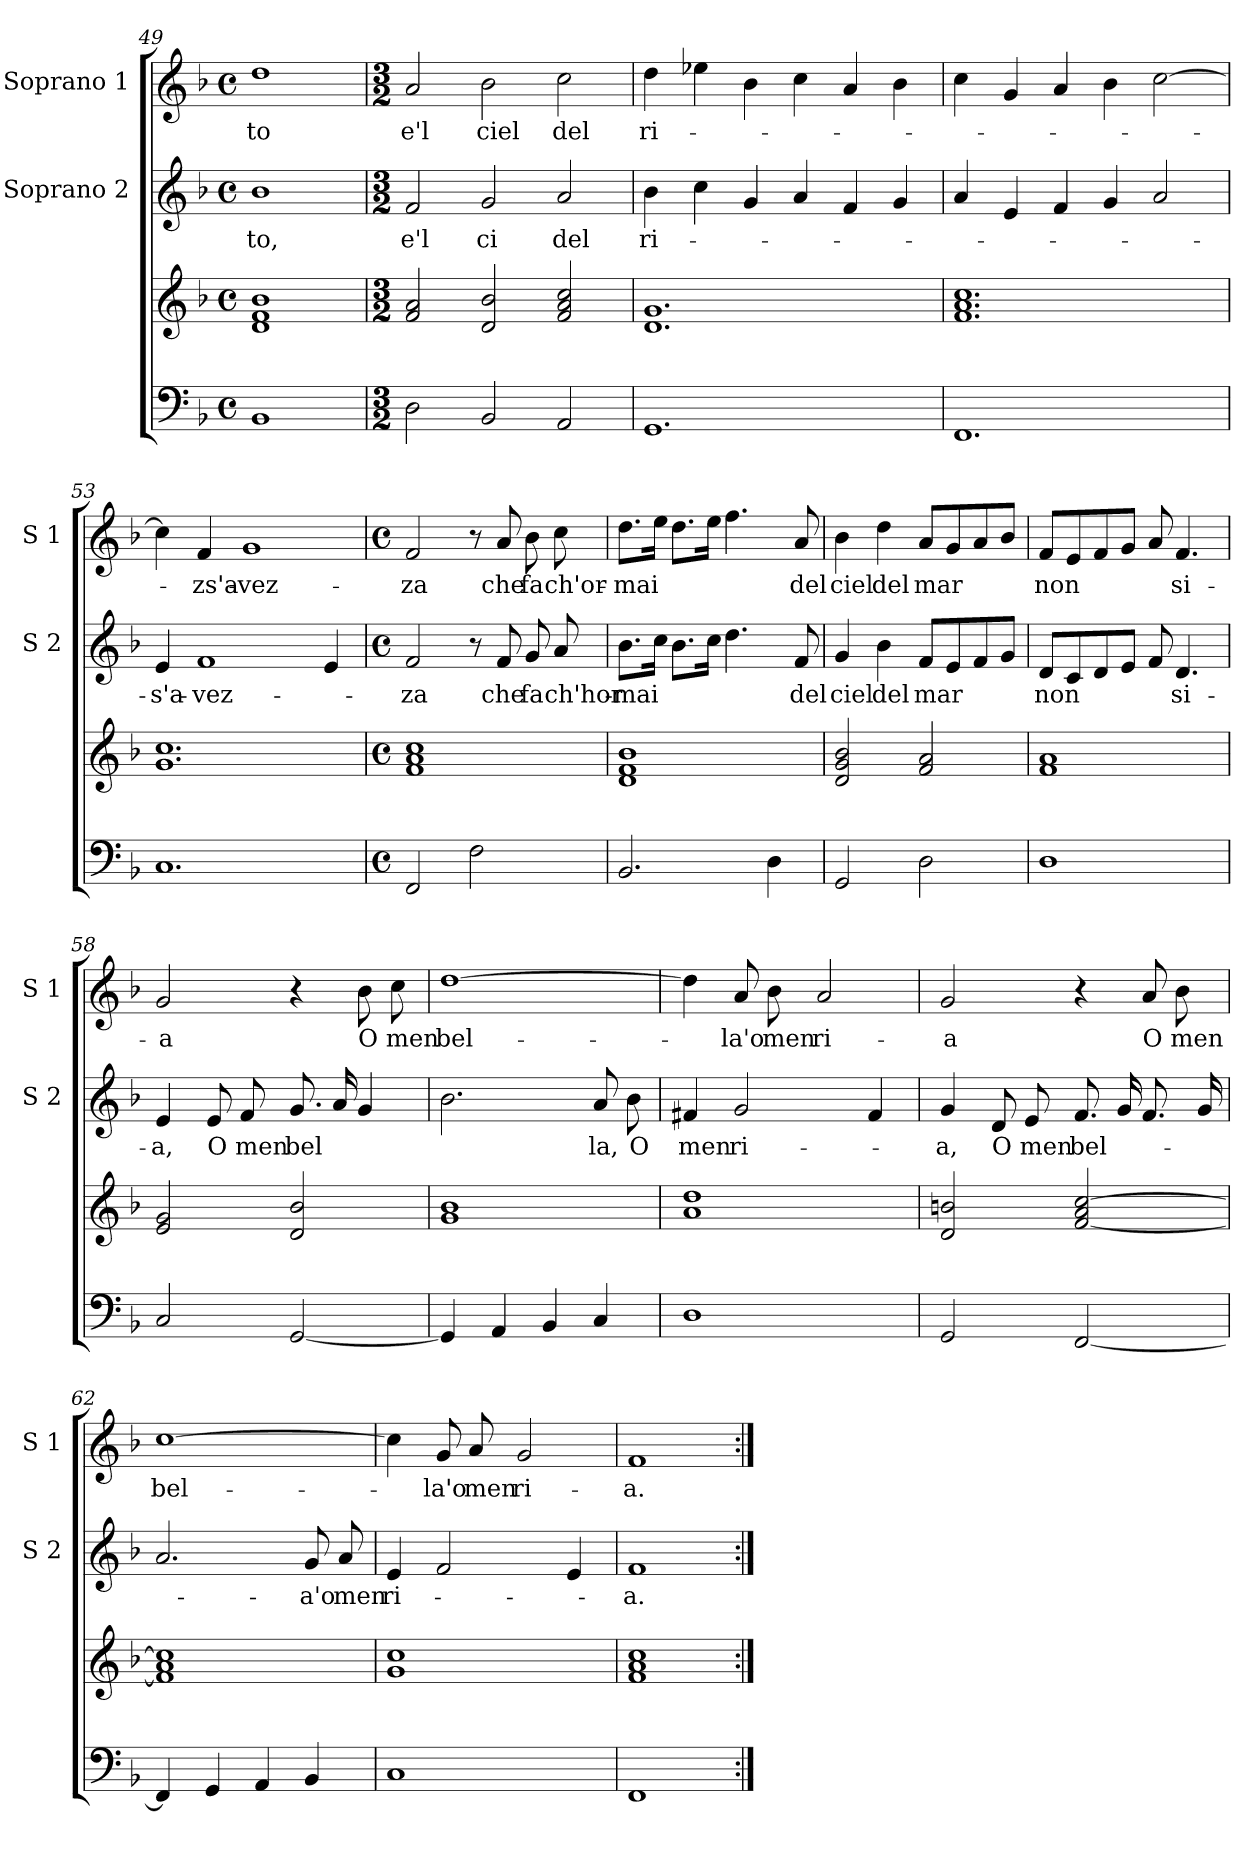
**kern	**kern	**kern	**text	**kern	**text
*part3	*part3	*part2	*part2	*part1	*part1
*staff4	*staff3	*staff2	*staff2	*staff1	*staff1
*	*	*I"Soprano 2	*	*I"Soprano 1	*
*	*	*I'S 2	*	*I'S 1	*
*clefF4	*clefG2	*clefG2	*	*clefG2	*
*k[b-]	*k[b-]	*k[b-]	*	*k[b-]	*
*F:	*F:	*F:	*	*F:	*
*M4/4	*M4/4	*M4/4	*	*M4/4	*
*met(c)	*met(c)	*met(c)	*	*met(c)	*
=49	=49	=49	=49	=49	=49
1BB-	1d 1f 1b-	1b-	-to,	1dd	-to
=50	=50	=50	=50	=50	=50
*M3/2	*M3/2	*M3/2	*	*M3/2	*
2D\	2f/ 2a/	2f/	e'l	2a/	e'l
2BB-/	2d/ 2b-/	2g/	ci	2b-\	ciel
2AA/	2f/ 2a/ 2cc/	2a/	del	2cc\	del
=51	=51	=51	=51	=51	=51
1.GG	1.d 1.g	4b-\	ri-	4dd\	ri-
.	.	4cc\	.	4ee-X\	.
.	.	4g/	.	4b-\	.
.	.	4a/	.	4cc\	.
.	.	4f/	.	4a/	.
.	.	4g/	.	4b-\	.
=52	=52	=52	=52	=52	=52
1.FF	1.f 1.a 1.cc	4a/	.	4cc\	.
.	.	4e/	.	4g/	.
.	.	4f/	.	4a/	.
.	.	4g/	.	4b-\	.
.	.	2a/	.	[2cc\	.
!!LO:LB:g=z
=53	=53	=53	=53	=53	=53
1.C	1.g 1.cc	4e/	-s'a-	4cc\]	.
.	.	1f	-vez-	4f/	-zs'a-
.	.	.	.	1g	-vez-
.	.	4e/	.	.	.
=54	=54	=54	=54	=54	=54
*M4/4	*M4/4	*M4/4	*	*M4/4	*
*met(c)	*met(c)	*met(c)	*	*met(c)	*
2FF/	1f 1a 1cc	2f/	-za	2f/	-za
2F\	.	8r	.	8r	.
.	.	8f/	che	8a/	che
.	.	8g/	fa	8b-\	fa
.	.	8a/	ch'hor-	8cc\	ch'or-
=55	=55	=55	=55	=55	=55
2.BB-/	1d 1f 1b-	8.b-\L	-mai	8.dd\L	-mai
.	.	16cc\Jk	.	16ee\Jk	.
.	.	8.b-\L	.	8.dd\L	.
.	.	16cc\Jk	.	16ee\Jk	.
.	.	4.dd\	.	4.ff\	.
4D\	.	.	.	.	.
.	.	8f/	del	8a/	del
=56	=56	=56	=56	=56	=56
2GG/	2d/ 2g/ 2b-/	4g/	ciel	4b-\	ciel
.	.	4b-\	del	4dd\	del
2D\	2f/ 2a/	8f/L	mar	8a/L	mar
.	.	8e/	.	8g/	.
.	.	8f/	.	8a/	.
.	.	8g/J	.	8b-/J	.
=57	=57	=57	=57	=57	=57
1D	1f 1a	8d/L	non	8f/L	non
.	.	8c/	.	8e/	.
.	.	8d/	.	8f/	.
.	.	8e/J	.	8g/J	.
.	.	8f/	.	8a/	.
.	.	4.d/	si-	4.f/	si-
=58	=58	=58	=58	=58	=58
2C/	2e/ 2g/	4e/	-a,	2g/	-a
.	.	8e/	O	.	.
.	.	8f/	men	.	.
[2GG/	2d/ 2b-/	8.g/	bel	4r	.
.	.	16a/	.	.	.
.	.	4g/	.	8b-\	O
.	.	.	.	8cc\	men
!!LO:LB:g=z
=59	=59	=59	=59	=59	=59
4GG/]	1g 1b-	2.b-\	.	[1dd	bel-
4AA/	.	.	.	.	.
4BB-/	.	.	.	.	.
4C/	.	8a/	la,	.	.
.	.	8b-\	O	.	.
=60	=60	=60	=60	=60	=60
1D	1a 1dd	4f#X/	men	4dd\]	.
.	.	2g/	ri-	8a/	-la'o
.	.	.	.	8b-\	men
.	.	.	.	2a/	ri-
.	.	4f#/	.	.	.
=61	=61	=61	=61	=61	=61
2GG/	2d/ 2bn/	4g/	-a,	2g/	-a
.	.	8d/	O	.	.
.	.	8e/	men	.	.
[2FF/	[2f/ 2a/ [2cc/	8.f/	bel-	4r	.
.	.	16g/	.	.	.
.	.	8.f/	.	8a/	O
.	.	.	.	8b-\	men
.	.	16g/	.	.	.
=62	=62	=62	=62	=62	=62
4FF/]	1f] 1a 1cc]	2.a/	.	[1cc	bel-
4GG/	.	.	.	.	.
4AA/	.	.	.	.	.
4BB-/	.	8g/	-a'o	.	.
.	.	8a/	men	.	.
=63	=63	=63	=63	=63	=63
1C	1g 1cc	4e/	ri-	4cc\]	.
.	.	2f/	.	8g/	-la'o
.	.	.	.	8a/	men
.	.	.	.	2g/	ri-
.	.	4e/	.	.	.
=64	=64	=64	=64	=64	=64
1FF	1f 1a 1cc	1f	-a.	1f	-a.
=:|!	=:|!	=:|!	=:|!	=:|!	=:|!
*-	*-	*-	*-	*-	*-
